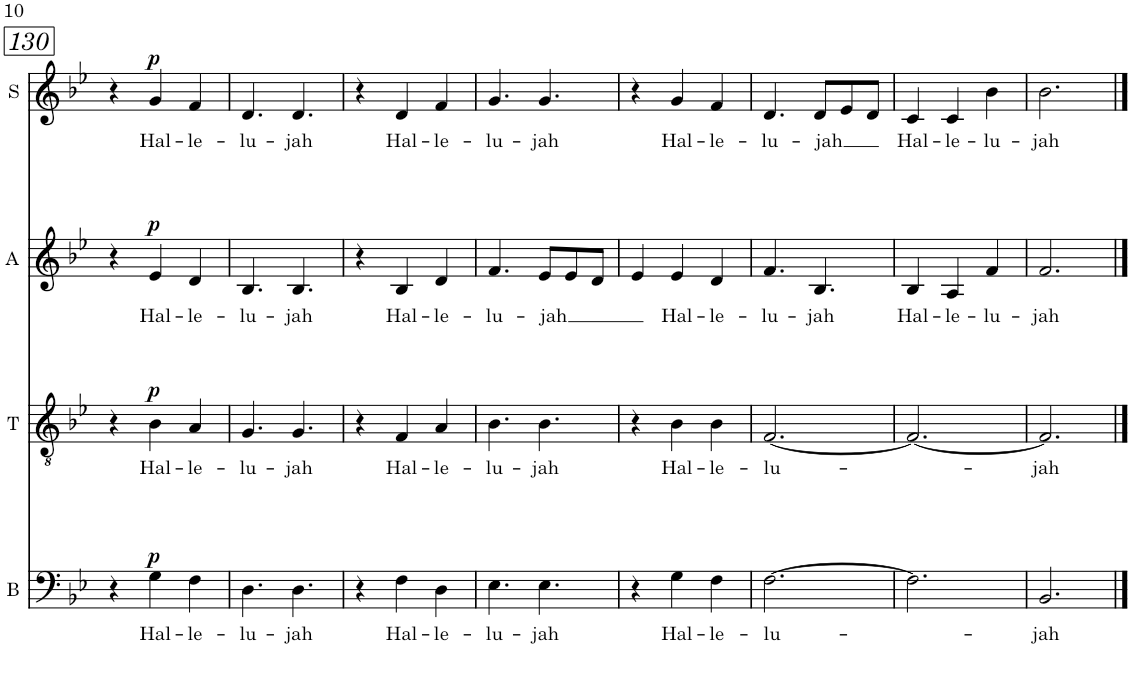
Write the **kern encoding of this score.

**kern	**text	**dynam	**kern	**text	**dynam	**kern	**text	**dynam	**kern	**text	**dynam
*part4	*part4	*part4	*part3	*part3	*part3	*part2	*part2	*part2	*part1	*part1	*part1
*staff4	*staff4	*staff4	*staff3	*staff3	*staff3	*staff2	*staff2	*staff2	*staff1	*staff1	*staff1
*I"Bariton	*	*	*I"Tenor	*	*	*I"Alt	*	*	*I"Sopran	*	*
*I'B	*	*	*I'T	*	*	*I'A	*	*	*I'S	*	*
!!LO:PB:g=z
*clefF4	*	*	*clefGv2	*	*	*clefG2	*	*	*clefG2	*	*
*	*	*	*	*	*	*Trd1c2	*	*	*	*	*
*k[b-e-]	*	*	*k[b-e-]	*	*	*k[b-e-]	*	*	*k[b-e-]	*	*
*M6/8	*	*	*M6/8	*	*	*M6/8	*	*	*M6/8	*	*
=130	=130	=130	=130	=130	=130	=130	=130	=130	=130	=130	=130
4r	.	.	4r	.	.	4r	.	.	4r	.	.
!	!LO:LY:b	!LO:DY:a	!	!LO:LY:b	!LO:DY:a	!	!LO:LY:b	!LO:DY:a	!	!LO:LY:b	!LO:DY:a
4G\	Hal-	p	4B-\	Hal-	p	4e-/	Hal-	p	4g/	Hal-	p
!	!LO:LY:b	!	!	!LO:LY:b	!	!	!LO:LY:b	!	!	!LO:LY:b	!
4F\	-le-	.	4A/	-le-	.	4d/	-le-	.	4f/	-le-	.
=131	=131	=131	=131	=131	=131	=131	=131	=131	=131	=131	=131
!	!LO:LY:b	!	!	!LO:LY:b	!	!	!LO:LY:b	!	!	!LO:LY:b	!
4.D\	-lu-	.	4.G/	-lu-	.	4.B-/	-lu-	.	4.d/	-lu-	.
!	!LO:LY:b	!	!	!LO:LY:b	!	!	!LO:LY:b	!	!	!LO:LY:b	!
4.D\	-jah	.	4.G/	-jah	.	4.B-/	-jah	.	4.d/	-jah	.
=132	=132	=132	=132	=132	=132	=132	=132	=132	=132	=132	=132
4r	.	.	4r	.	.	4r	.	.	4r	.	.
!	!LO:LY:b	!	!	!LO:LY:b	!	!	!LO:LY:b	!	!	!LO:LY:b	!
4F\	Hal-	.	4F/	Hal-	.	4B-/	Hal-	.	4d/	Hal-	.
!	!LO:LY:b	!	!	!LO:LY:b	!	!	!LO:LY:b	!	!	!LO:LY:b	!
4D\	-le-	.	4A/	-le-	.	4d/	-le-	.	4f/	-le-	.
=133	=133	=133	=133	=133	=133	=133	=133	=133	=133	=133	=133
!	!LO:LY:b	!	!	!LO:LY:b	!	!	!LO:LY:b	!	!	!LO:LY:b	!
4.E-\	-lu-	.	4.B-\	-lu-	.	4.f/	-lu-	.	4.g/	-lu-	.
!	!LO:LY:b	!	!	!LO:LY:b	!	!	!LO:LY:b	!	!	!LO:LY:b	!
4.E-\	-jah	.	4.B-\	-jah	.	8e-/L	-jah	.	4.g/	-jah	.
.	.	.	.	.	.	8e-/	.	.	.	.	.
.	.	.	.	.	.	8d/J	.	.	.	.	.
=134	=134	=134	=134	=134	=134	=134	=134	=134	=134	=134	=134
4r	.	.	4r	.	.	4e-/	.	.	4r	.	.
!	!LO:LY:b	!	!	!LO:LY:b	!	!	!LO:LY:b	!	!	!LO:LY:b	!
4G\	Hal-	.	4B-\	Hal-	.	4e-/	Hal-	.	4g/	Hal-	.
!	!LO:LY:b	!	!	!LO:LY:b	!	!	!LO:LY:b	!	!	!LO:LY:b	!
4F\	-le-	.	4B-\	-le-	.	4d/	-le-	.	4f/	-le-	.
=135	=135	=135	=135	=135	=135	=135	=135	=135	=135	=135	=135
!	!LO:LY:b	!	!	!LO:LY:b	!	!	!LO:LY:b	!	!	!LO:LY:b	!
[2.F\	-lu-	.	[2.F/	-lu-	.	4.f/	-lu-	.	4.d/	-lu-	.
!	!	!	!	!	!	!	!LO:LY:b	!	!	!LO:LY:b	!
.	.	.	.	.	.	4.B-/	-jah	.	8d/L	jah	.
.	.	.	.	.	.	.	.	.	8e-/	.	.
.	.	.	.	.	.	.	.	.	8d/J	.	.
=136	=136	=136	=136	=136	=136	=136	=136	=136	=136	=136	=136
!	!	!	!	!	!	!	!LO:LY:b	!	!	!LO:LY:b	!
2.F\]	.	.	2.F/_	.	.	4B-/	Hal-	.	4c/	Hal-	.
!	!	!	!	!	!	!	!LO:LY:b	!	!	!LO:LY:b	!
.	.	.	.	.	.	4A/	-le-	.	4c/	-le-	.
!	!	!	!	!	!	!	!LO:LY:b	!	!	!LO:LY:b	!
.	.	.	.	.	.	4f/	-lu-	.	4b-\	-lu-	.
=137	=137	=137	=137	=137	=137	=137	=137	=137	=137	=137	=137
!	!LO:LY:b	!	!	!LO:LY:b	!	!	!LO:LY:b	!	!	!LO:LY:b	!
2.BB-/	-jah	.	2.F/]	-jah	.	2.f/	-jah	.	2.b-\	-jah	.
==	==	==	==	==	==	==	==	==	==	==	==
*-	*-	*-	*-	*-	*-	*-	*-	*-	*-	*-	*-
